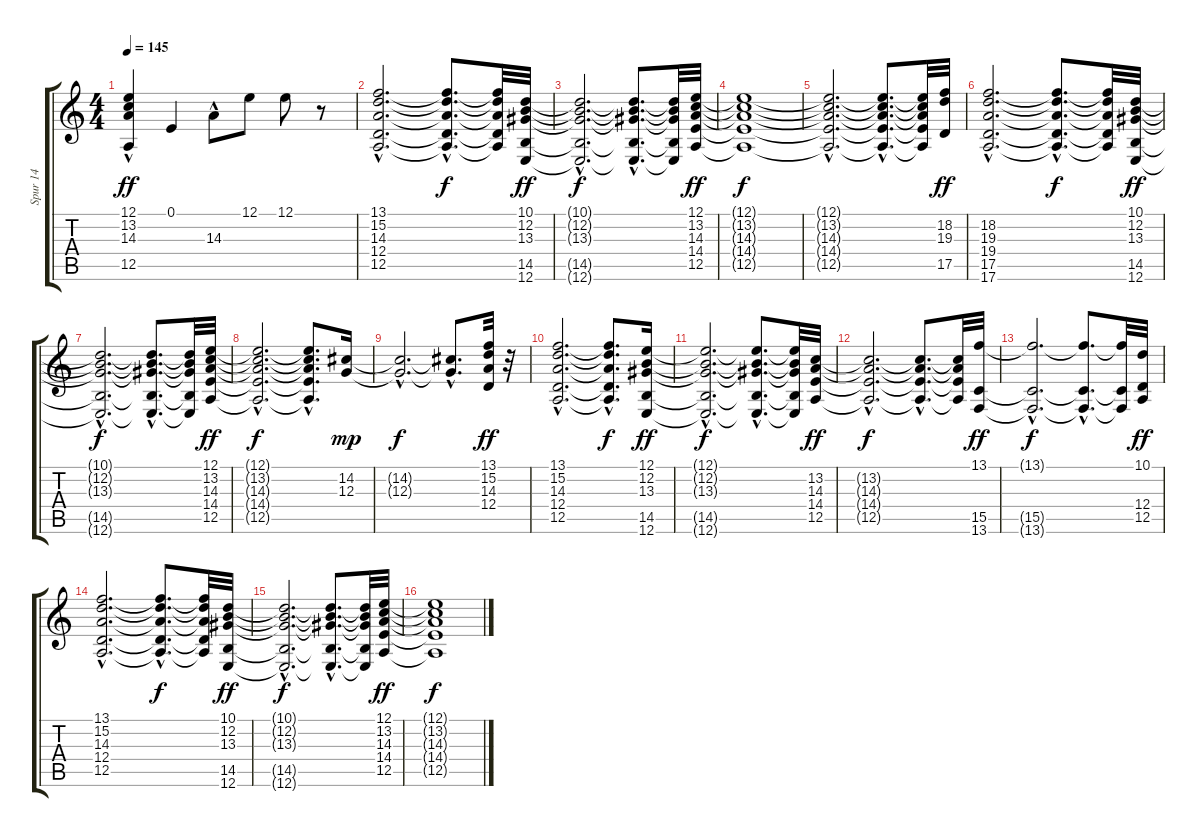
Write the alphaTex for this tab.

\track ("Spur 14" "Spur 14") {instrument pad7halo}
\staff {score tabs}
\tuning (E4 B3 G3 D3 A2 E2) {hide}
\ts (4 4)
\tempo 145
\clef g2
\ks c
(12.1 13.2 14.3 12.5{hac}).4{dy ff} 0.1.4 14.3{hac}.8 12.1.8 12.1.8 r.8 |
(13.1{hac} 15.2{hac} 14.3{hac} 12.4{hac} 12.5{hac}).2{d} (13.1{hac t} 15.2{hac t} 14.3{hac t} 12.4{hac t} 12.5{hac t}).8{d dy f} (13.1{t} 15.2{t} 14.3{t} 12.4{t} 12.5{t}).32 (10.1 12.2 13.3 14.5 12.6).32{dy ff} |
(10.1{hac t} 12.2{hac t} 13.3{hac t} 14.5{hac t} 12.6{hac t}).2{d dy f} (10.1{hac t} 12.2{hac t} 13.3{hac t} 14.5{hac t} 12.6{hac t}).8{d} (10.1{t} 12.2{t} 13.3{t} 14.5{t} 12.6{t}).32 (12.1 13.2 14.3 14.4 12.5).32{dy ff} |
(12.1{t} 13.2{t} 14.3{t} 14.4{t} 12.5{t}).1{dy f} |
(12.1{hac t} 13.2{hac t} 14.3{hac t} 14.4{hac t} 12.5{hac t}).2{d} (12.1{hac t} 13.2{hac t} 14.3{hac t} 14.4{hac t} 12.5{hac t}).8{d} (12.1{t} 13.2{t} 14.3{t} 14.4{t} 12.5{t}).32 (18.2 19.3 17.5).32{dy ff} |
(18.2{hac} 19.3{hac} 19.4{hac} 17.5{hac} 17.6{hac}).2{d} (18.2{hac t} 19.3{hac t} 19.4{hac t} 17.5{hac t} 17.6{hac t}).8{d dy f} (18.2{t} 19.3{t} 19.4{t} 17.5{t} 17.6{t}).32 (10.1 12.2 13.3 14.5 12.6).32{dy ff} |
(10.1{hac t} 12.2{hac t} 13.3{hac t} 14.5{hac t} 12.6{hac t}).2{d dy f} (10.1{hac t} 12.2{hac t} 13.3{hac t} 14.5{hac t} 12.6{hac t}).8{d} (10.1{t} 12.2{t} 13.3{t} 14.5{t} 12.6{t}).32 (12.1 13.2 14.3 14.4 12.5).32{dy ff} |
(12.1{hac t} 13.2{hac t} 14.3{hac t} 14.4{hac t} 12.5{hac t}).2{d dy f} (12.1{t} 13.2{hac t} 14.3{hac t} 14.4{t} 12.5{t}).8{d} (14.2 12.3).16{dy mp} |
(14.2{hac t} 12.3{hac t}).2{d dy f} (14.2{hac t} 12.3{hac t}).8{d} (13.1 15.2 14.3 12.4).32{dy ff} r.32 |
(13.1{hac} 15.2{hac} 14.3{hac} 12.4{hac} 12.5{hac}).2{d} (13.1{hac t} 15.2{hac t} 14.3{hac t} 12.4{hac t} 12.5{hac t}).8{d dy f} (12.1 12.2 13.3 14.5 12.6).16{dy ff} |
(12.1{hac t} 12.2{hac t} 13.3{hac t} 14.5{hac t} 12.6{hac t}).2{d dy f} (12.1{hac t} 12.2{hac t} 13.3{hac t} 14.5{hac t} 12.6{hac t}).8{d} (12.1{t} 12.2{t} 13.3{t} 14.5{t} 12.6{t}).32 (13.2 14.3 14.4 12.5).32{dy ff} |
(13.2{hac t} 14.3{hac t} 14.4{hac t} 12.5{hac t}).2{d dy f} (13.2{hac t} 14.3{hac t} 14.4{hac t} 12.5{hac t}).8{d} (13.2{t} 14.3{t} 14.4{t} 12.5{t}).32 (13.1 15.5 13.6).32{dy ff} |
(13.1{hac t} 15.5{hac t} 13.6{hac t}).2{d dy f} (13.1{hac t} 15.5{hac t} 13.6{hac t}).8{d} (13.1{t} 15.5{t} 13.6{t}).32 (10.1 12.4 12.5).32{dy ff} |
(13.1{hac} 15.2{hac} 14.3{hac} 12.4{hac} 12.5{hac}).2{d} (13.1{hac t} 15.2{hac t} 14.3{hac t} 12.4{hac t} 12.5{hac t}).8{d dy f} (13.1{t} 15.2{t} 14.3{t} 12.4{t} 12.5{t}).32 (10.1 12.2 13.3 14.5 12.6).32{dy ff} |
(10.1{hac t} 12.2{hac t} 13.3{hac t} 14.5{hac t} 12.6{hac t}).2{d dy f} (10.1{hac t} 12.2{hac t} 13.3{hac t} 14.5{hac t} 12.6{hac t}).8{d} (10.1{t} 12.2{t} 13.3{t} 14.5{t} 12.6{t}).32 (12.1 13.2 14.3 14.4 12.5).32{dy ff} |
(12.1{t} 13.2{t} 14.3{t} 14.4{t} 12.5{t}).1{dy f}
